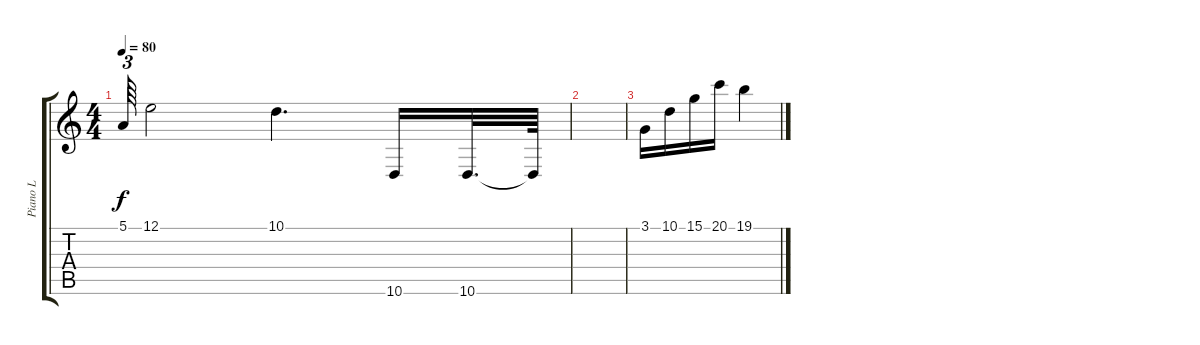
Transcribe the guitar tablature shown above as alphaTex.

\track ("Piano L" "Piano L") {instrument acousticgrandpiano}
\staff {score tabs}
\tuning (E4 B3 G3 D3 A2 E2) {hide}
\ts (4 4)
\tempo 80
\clef g2
\ks c
5.1{t}.64{tu (3 2) dy f} 12.1.2 10.1.4{d} 10.6.16 10.6.32{d} 10.6{t}.64 |
|
3.1.16 10.1.16 15.1.16 20.1.16 19.1.4
